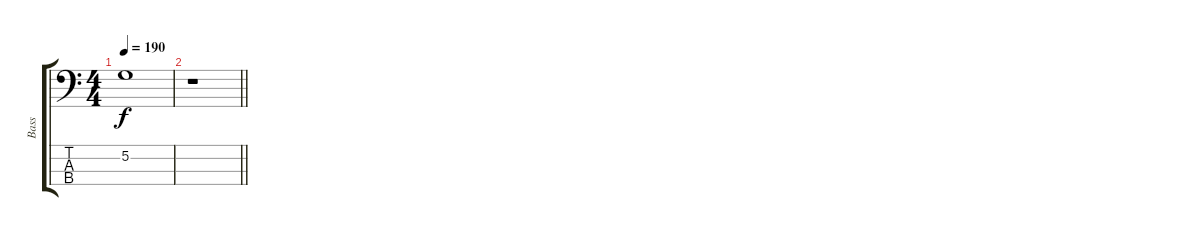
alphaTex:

\track ("Bass" "Bass") {instrument electricbassfinger}
\staff {score tabs}
\tuning (G2 D2 A1 E1) {hide}
\ts (4 4)
\tempo 190
\clef f4
\ks c
5.2.1{dy f} |
\barLineRight lightlight
r.1
